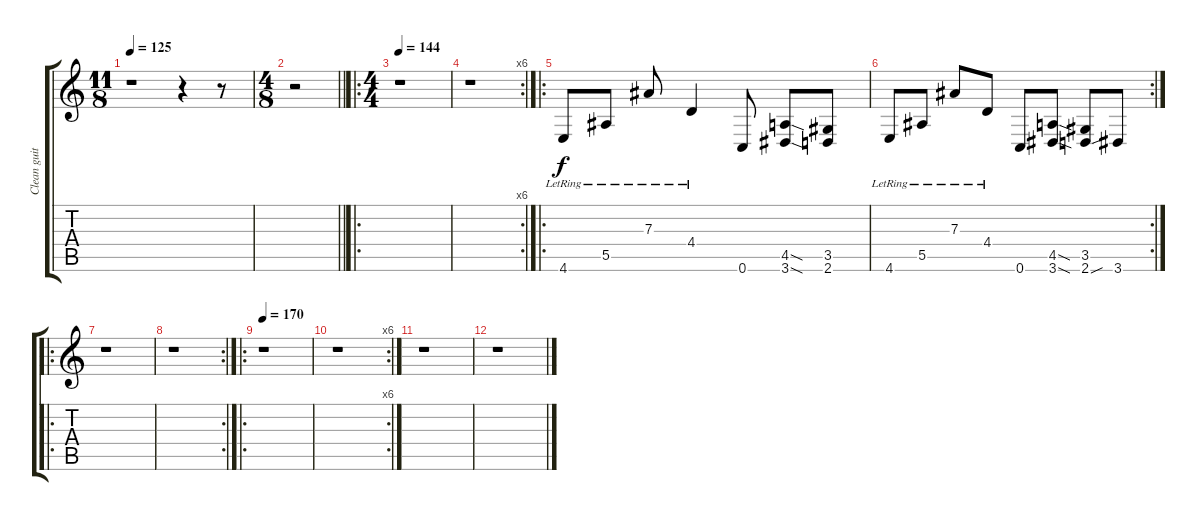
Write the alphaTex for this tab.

\track ("Clean guitar" "Clean guit") {instrument electricguitarclean}
\staff {score tabs}
\tuning (C4 G3 Eb3 Bb2 F2 C2) {hide}
\ts (11 8)
\tempo 125
\clef g2
\ks c
r.1{dy f} r.4 r.8 |
\ts (4 8)
\barLineRight lightlight
r.2 |
\ro
\ts (4 4)
\tempo 144
r.1 |
\rc 6
r.1 |
\ro
4.6{lr}.8 5.5{lr}.8 7.3{lr}.8 4.4{lr}.4 0.6.8 (4.5{sod} 3.6{sod}).8 (3.5 2.6).8 |
\rc 2
4.6{lr}.8 5.5{lr}.8 7.3{lr}.8 4.4{lr}.8 0.6.8 (4.5{sod} 3.6{sod}).8 (3.5 2.6{sou}).8 3.6.8 |
\ro
r.1 |
\rc 2
r.1 |
\ro
\tempo 170
r.1 |
\rc 6
r.1 |
r.1 |
r.1
